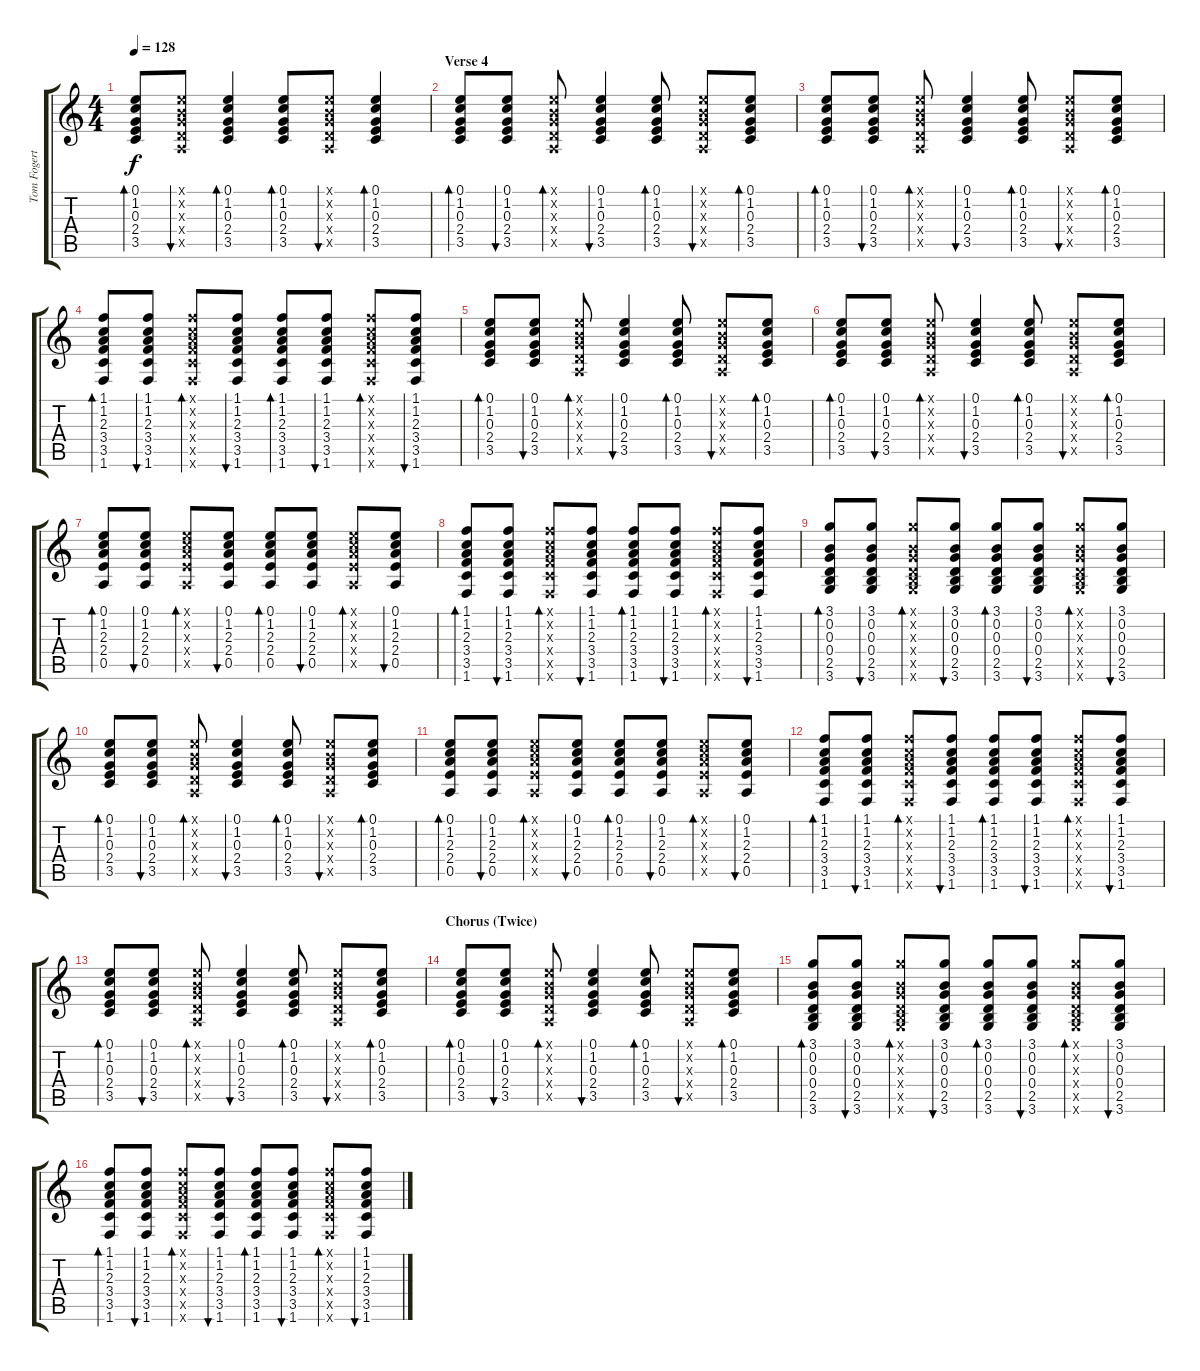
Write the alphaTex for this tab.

\track ("Tom Fogerty" "Tom Fogert") {instrument acousticguitarsteel}
\staff {score tabs}
\tuning (E4 B3 G3 D3 A2 E2) {hide}
\ts (4 4)
\tempo 128
\clef g2
\ks c
(0.1 1.2 0.3 2.4 3.5).8{bd 60 dy f} (0.1{x} 0.2{x} 0.3{x} 0.4{x} 0.5{x}).8{bu 60} (0.1 1.2 0.3 2.4 3.5).4{bd 60} (0.1 1.2 0.3 2.4 3.5).8{bd 60} (0.1{x} 0.2{x} 0.3{x} 0.4{x} 0.5{x}).8{bu 60} (0.1 1.2 0.3 2.4 3.5).4{bd 60} |
\section ("" "Verse 4")
(0.1 1.2 0.3 2.4 3.5).8{bd 60} (0.1 1.2 0.3 2.4 3.5).8{bu 60} (0.1{x} 0.2{x} 0.3{x} 0.4{x} 0.5{x}).8{bd 60} (0.1 1.2 0.3 2.4 3.5).4{bu 60} (0.1 1.2 0.3 2.4 3.5).8{bd 60} (0.1{x} 0.2{x} 0.3{x} 0.4{x} 0.5{x}).8{bu 60} (0.1 1.2 0.3 2.4 3.5).8{bd 60} |
(0.1 1.2 0.3 2.4 3.5).8{bd 60} (0.1 1.2 0.3 2.4 3.5).8{bu 60} (0.1{x} 0.2{x} 0.3{x} 0.4{x} 0.5{x}).8{bd 60} (0.1 1.2 0.3 2.4 3.5).4{bu 60} (0.1 1.2 0.3 2.4 3.5).8{bd 60} (0.1{x} 0.2{x} 0.3{x} 0.4{x} 0.5{x}).8{bu 60} (0.1 1.2 0.3 2.4 3.5).8{bd 60} |
(1.1 1.2 2.3 3.4 3.5 1.6).8{bd 60} (1.1 1.2 2.3 3.4 3.5 1.6).8{bu 60} (1.1{x} 1.2{x} 2.3{x} 3.4{x} 3.5{x} 1.6{x}).8{bd 60} (1.1 1.2 2.3 3.4 3.5 1.6).8{bu 60} (1.1 1.2 2.3 3.4 3.5 1.6).8{bd 60} (1.1 1.2 2.3 3.4 3.5 1.6).8{bu 60} (1.1{x} 1.2{x} 2.3{x} 3.4{x} 3.5{x} 1.6{x}).8{bd 60} (1.1 1.2 2.3 3.4 3.5 1.6).8{bu 60} |
(0.1 1.2 0.3 2.4 3.5).8{bd 60} (0.1 1.2 0.3 2.4 3.5).8{bu 60} (0.1{x} 0.2{x} 0.3{x} 0.4{x} 0.5{x}).8{bd 60} (0.1 1.2 0.3 2.4 3.5).4{bu 60} (0.1 1.2 0.3 2.4 3.5).8{bd 60} (0.1{x} 0.2{x} 0.3{x} 0.4{x} 0.5{x}).8{bu 60} (0.1 1.2 0.3 2.4 3.5).8{bd 60} |
(0.1 1.2 0.3 2.4 3.5).8{bd 60} (0.1 1.2 0.3 2.4 3.5).8{bu 60} (0.1{x} 0.2{x} 0.3{x} 0.4{x} 0.5{x}).8{bd 60} (0.1 1.2 0.3 2.4 3.5).4{bu 60} (0.1 1.2 0.3 2.4 3.5).8{bd 60} (0.1{x} 0.2{x} 0.3{x} 0.4{x} 0.5{x}).8{bu 60} (0.1 1.2 0.3 2.4 3.5).8{bd 60} |
(0.1 1.2 2.3 2.4 0.5).8{bd 60} (0.1 1.2 2.3 2.4 0.5).8{bu 60} (0.1{x} 1.2{x} 2.3{x} 2.4{x} 0.5{x}).8{bd 60} (0.1 1.2 2.3 2.4 0.5).8{bu 60} (0.1 1.2 2.3 2.4 0.5).8{bd 60} (0.1 1.2 2.3 2.4 0.5).8{bu 60} (0.1{x} 1.2{x} 2.3{x} 2.4{x} 0.5{x}).8{bd 60} (0.1 1.2 2.3 2.4 0.5).8{bu 60} |
(1.1 1.2 2.3 3.4 3.5 1.6).8{bd 60} (1.1 1.2 2.3 3.4 3.5 1.6).8{bu 60} (1.1{x} 1.2{x} 2.3{x} 3.4{x} 3.5{x} 1.6{x}).8{bd 60} (1.1 1.2 2.3 3.4 3.5 1.6).8{bu 60} (1.1 1.2 2.3 3.4 3.5 1.6).8{bd 60} (1.1 1.2 2.3 3.4 3.5 1.6).8{bu 60} (1.1{x} 1.2{x} 2.3{x} 3.4{x} 3.5{x} 1.6{x}).8{bd 60} (1.1 1.2 2.3 3.4 3.5 1.6).8{bu 60} |
(3.1 0.2 0.3 0.4 2.5 3.6).8{bd 60} (3.1 0.2 0.3 0.4 2.5 3.6).8{bu 60} (3.1{x} 0.2{x} 0.3{x} 0.4{x} 2.5{x} 3.6{x}).8{bd 60} (3.1 0.2 0.3 0.4 2.5 3.6).8{bu 60} (3.1 0.2 0.3 0.4 2.5 3.6).8{bd 60} (3.1 0.2 0.3 0.4 2.5 3.6).8{bu 60} (3.1{x} 0.2{x} 0.3{x} 0.4{x} 2.5{x} 3.6{x}).8{bd 60} (3.1 0.2 0.3 0.4 2.5 3.6).8{bu 60} |
(0.1 1.2 0.3 2.4 3.5).8{bd 60} (0.1 1.2 0.3 2.4 3.5).8{bu 60} (0.1{x} 0.2{x} 0.3{x} 0.4{x} 0.5{x}).8{bd 60} (0.1 1.2 0.3 2.4 3.5).4{bu 60} (0.1 1.2 0.3 2.4 3.5).8{bd 60} (0.1{x} 0.2{x} 0.3{x} 0.4{x} 0.5{x}).8{bu 60} (0.1 1.2 0.3 2.4 3.5).8{bd 60} |
(0.1 1.2 2.3 2.4 0.5).8{bd 60} (0.1 1.2 2.3 2.4 0.5).8{bu 60} (0.1{x} 1.2{x} 2.3{x} 2.4{x} 0.5{x}).8{bd 60} (0.1 1.2 2.3 2.4 0.5).8{bu 60} (0.1 1.2 2.3 2.4 0.5).8{bd 60} (0.1 1.2 2.3 2.4 0.5).8{bu 60} (0.1{x} 1.2{x} 2.3{x} 2.4{x} 0.5{x}).8{bd 60} (0.1 1.2 2.3 2.4 0.5).8{bu 60} |
(1.1 1.2 2.3 3.4 3.5 1.6).8{bd 60} (1.1 1.2 2.3 3.4 3.5 1.6).8{bu 60} (1.1{x} 1.2{x} 2.3{x} 3.4{x} 3.5{x} 1.6{x}).8{bd 60} (1.1 1.2 2.3 3.4 3.5 1.6).8{bu 60} (1.1 1.2 2.3 3.4 3.5 1.6).8{bd 60} (1.1 1.2 2.3 3.4 3.5 1.6).8{bu 60} (1.1{x} 1.2{x} 2.3{x} 3.4{x} 3.5{x} 1.6{x}).8{bd 60} (1.1 1.2 2.3 3.4 3.5 1.6).8{bu 60} |
(0.1 1.2 0.3 2.4 3.5).8{bd 60} (0.1 1.2 0.3 2.4 3.5).8{bu 60} (0.1{x} 0.2{x} 0.3{x} 0.4{x} 0.5{x}).8{bd 60} (0.1 1.2 0.3 2.4 3.5).4{bu 60} (0.1 1.2 0.3 2.4 3.5).8{bd 60} (0.1{x} 0.2{x} 0.3{x} 0.4{x} 0.5{x}).8{bu 60} (0.1 1.2 0.3 2.4 3.5).8{bd 60} |
\section ("" "Chorus (Twice)")
(0.1 1.2 0.3 2.4 3.5).8{bd 60} (0.1 1.2 0.3 2.4 3.5).8{bu 60} (0.1{x} 0.2{x} 0.3{x} 0.4{x} 0.5{x}).8{bd 60} (0.1 1.2 0.3 2.4 3.5).4{bu 60} (0.1 1.2 0.3 2.4 3.5).8{bd 60} (0.1{x} 0.2{x} 0.3{x} 0.4{x} 0.5{x}).8{bu 60} (0.1 1.2 0.3 2.4 3.5).8{bd 60} |
(3.1 0.2 0.3 0.4 2.5 3.6).8{bd 60} (3.1 0.2 0.3 0.4 2.5 3.6).8{bu 60} (3.1{x} 0.2{x} 0.3{x} 0.4{x} 2.5{x} 3.6{x}).8{bd 60} (3.1 0.2 0.3 0.4 2.5 3.6).8{bu 60} (3.1 0.2 0.3 0.4 2.5 3.6).8{bd 60} (3.1 0.2 0.3 0.4 2.5 3.6).8{bu 60} (3.1{x} 0.2{x} 0.3{x} 0.4{x} 2.5{x} 3.6{x}).8{bd 60} (3.1 0.2 0.3 0.4 2.5 3.6).8{bu 60} |
(1.1 1.2 2.3 3.4 3.5 1.6).8{bd 60} (1.1 1.2 2.3 3.4 3.5 1.6).8{bu 60} (1.1{x} 1.2{x} 2.3{x} 3.4{x} 3.5{x} 1.6{x}).8{bd 60} (1.1 1.2 2.3 3.4 3.5 1.6).8{bu 60} (1.1 1.2 2.3 3.4 3.5 1.6).8{bd 60} (1.1 1.2 2.3 3.4 3.5 1.6).8{bu 60} (1.1{x} 1.2{x} 2.3{x} 3.4{x} 3.5{x} 1.6{x}).8{bd 60} (1.1 1.2 2.3 3.4 3.5 1.6).8{bu 60}
